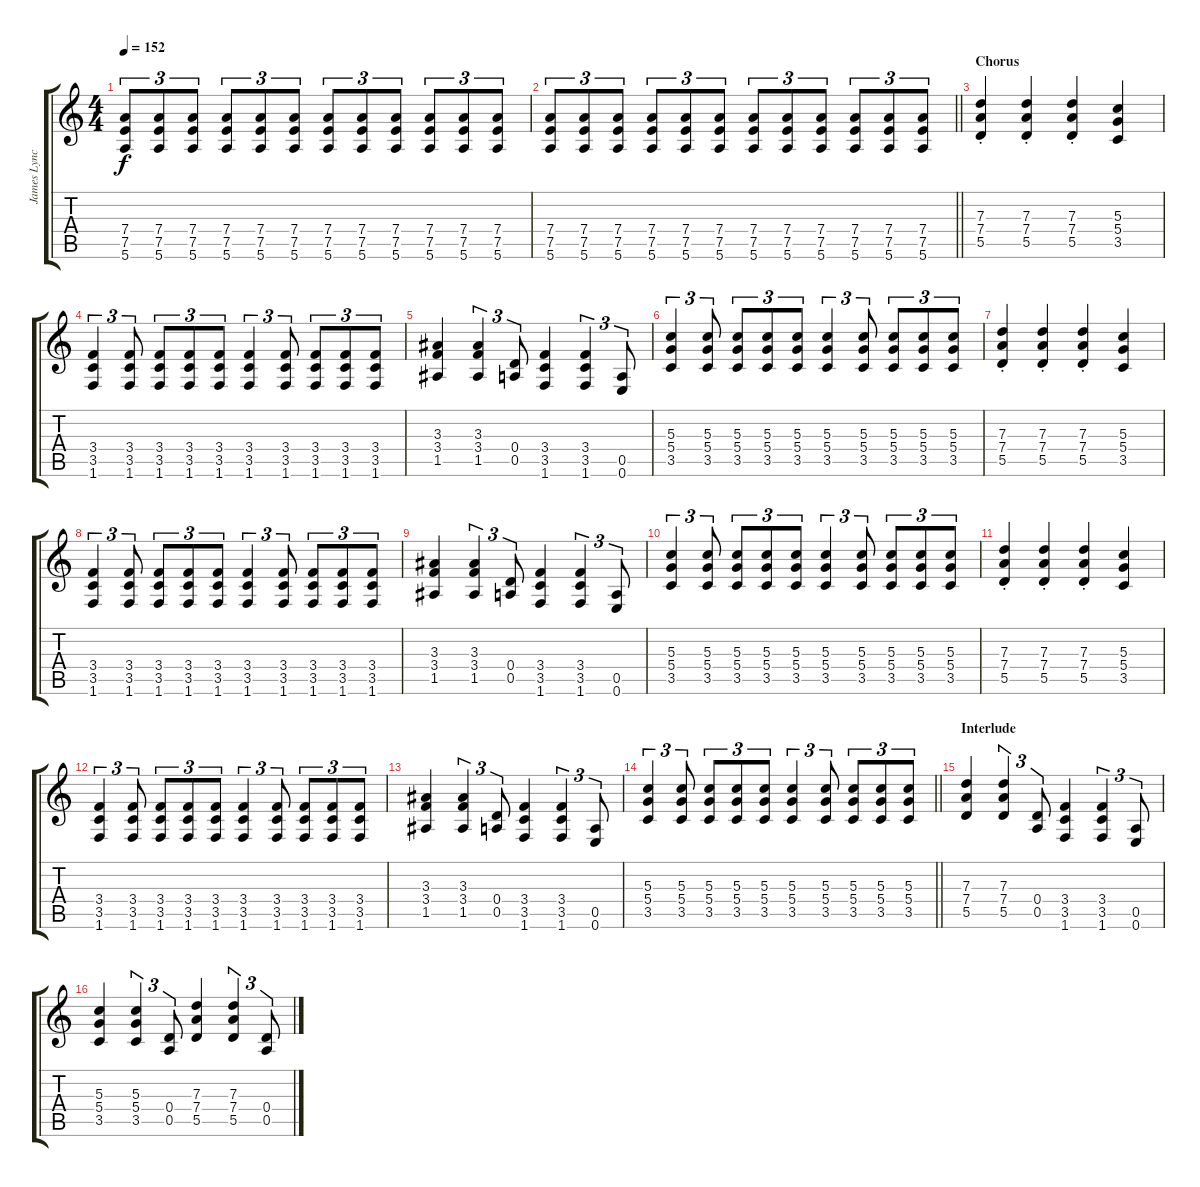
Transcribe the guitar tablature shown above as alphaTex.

\track ("James Lynch (Guitar Right)" "James Lync") {instrument distortionguitar}
\staff {score tabs}
\tuning (E4 B3 G3 D3 A2 E2) {hide}
\ts (4 4)
\tempo 152
\clef g2
\ks c
(7.4 7.5 5.6).8{tu (3 2) dy f} (7.4 7.5 5.6).8{tu (3 2)} (7.4 7.5 5.6).8{tu (3 2)} (7.4 7.5 5.6).8{tu (3 2)} (7.4 7.5 5.6).8{tu (3 2)} (7.4 7.5 5.6).8{tu (3 2)} (7.4 7.5 5.6).8{tu (3 2)} (7.4 7.5 5.6).8{tu (3 2)} (7.4 7.5 5.6).8{tu (3 2)} (7.4 7.5 5.6).8{tu (3 2)} (7.4 7.5 5.6).8{tu (3 2)} (7.4 7.5 5.6).8{tu (3 2)} |
\barLineRight lightlight
(7.4 7.5 5.6).8{tu (3 2)} (7.4 7.5 5.6).8{tu (3 2)} (7.4 7.5 5.6).8{tu (3 2)} (7.4 7.5 5.6).8{tu (3 2)} (7.4 7.5 5.6).8{tu (3 2)} (7.4 7.5 5.6).8{tu (3 2)} (7.4 7.5 5.6).8{tu (3 2)} (7.4 7.5 5.6).8{tu (3 2)} (7.4 7.5 5.6).8{tu (3 2)} (7.4 7.5 5.6).8{tu (3 2)} (7.4 7.5 5.6).8{tu (3 2)} (7.4 7.5 5.6).8{tu (3 2)} |
\section ("" "Chorus")
(7.3{st} 7.4{st} 5.5{st}).4 (7.3{st} 7.4{st} 5.5{st}).4 (7.3{st} 7.4{st} 5.5{st}).4 (5.3 5.4 3.5).4 |
(3.4 3.5 1.6).4{tu (3 2)} (3.4 3.5 1.6).8{tu (3 2)} (3.4 3.5 1.6).8{tu (3 2)} (3.4 3.5 1.6).8{tu (3 2)} (3.4 3.5 1.6).8{tu (3 2)} (3.4 3.5 1.6).4{tu (3 2)} (3.4 3.5 1.6).8{tu (3 2)} (3.4 3.5 1.6).8{tu (3 2)} (3.4 3.5 1.6).8{tu (3 2)} (3.4 3.5 1.6).8{tu (3 2)} |
(3.3 3.4 1.5).4 (3.3 3.4 1.5).4{tu (3 2)} (0.4 0.5).8{tu (3 2)} (3.4 3.5 1.6).4 (3.4 3.5 1.6).4{tu (3 2)} (0.5 0.6).8{tu (3 2)} |
(5.3 5.4 3.5).4{tu (3 2)} (5.3 5.4 3.5).8{tu (3 2)} (5.3 5.4 3.5).8{tu (3 2)} (5.3 5.4 3.5).8{tu (3 2)} (5.3 5.4 3.5).8{tu (3 2)} (5.3 5.4 3.5).4{tu (3 2)} (5.3 5.4 3.5).8{tu (3 2)} (5.3 5.4 3.5).8{tu (3 2)} (5.3 5.4 3.5).8{tu (3 2)} (5.3 5.4 3.5).8{tu (3 2)} |
(7.3{st} 7.4{st} 5.5{st}).4 (7.3{st} 7.4{st} 5.5{st}).4 (7.3{st} 7.4{st} 5.5{st}).4 (5.3 5.4 3.5).4 |
(3.4 3.5 1.6).4{tu (3 2)} (3.4 3.5 1.6).8{tu (3 2)} (3.4 3.5 1.6).8{tu (3 2)} (3.4 3.5 1.6).8{tu (3 2)} (3.4 3.5 1.6).8{tu (3 2)} (3.4 3.5 1.6).4{tu (3 2)} (3.4 3.5 1.6).8{tu (3 2)} (3.4 3.5 1.6).8{tu (3 2)} (3.4 3.5 1.6).8{tu (3 2)} (3.4 3.5 1.6).8{tu (3 2)} |
(3.3 3.4 1.5).4 (3.3 3.4 1.5).4{tu (3 2)} (0.4 0.5).8{tu (3 2)} (3.4 3.5 1.6).4 (3.4 3.5 1.6).4{tu (3 2)} (0.5 0.6).8{tu (3 2)} |
(5.3 5.4 3.5).4{tu (3 2)} (5.3 5.4 3.5).8{tu (3 2)} (5.3 5.4 3.5).8{tu (3 2)} (5.3 5.4 3.5).8{tu (3 2)} (5.3 5.4 3.5).8{tu (3 2)} (5.3 5.4 3.5).4{tu (3 2)} (5.3 5.4 3.5).8{tu (3 2)} (5.3 5.4 3.5).8{tu (3 2)} (5.3 5.4 3.5).8{tu (3 2)} (5.3 5.4 3.5).8{tu (3 2)} |
(7.3{st} 7.4{st} 5.5{st}).4 (7.3{st} 7.4{st} 5.5{st}).4 (7.3{st} 7.4{st} 5.5{st}).4 (5.3 5.4 3.5).4 |
(3.4 3.5 1.6).4{tu (3 2)} (3.4 3.5 1.6).8{tu (3 2)} (3.4 3.5 1.6).8{tu (3 2)} (3.4 3.5 1.6).8{tu (3 2)} (3.4 3.5 1.6).8{tu (3 2)} (3.4 3.5 1.6).4{tu (3 2)} (3.4 3.5 1.6).8{tu (3 2)} (3.4 3.5 1.6).8{tu (3 2)} (3.4 3.5 1.6).8{tu (3 2)} (3.4 3.5 1.6).8{tu (3 2)} |
(3.3 3.4 1.5).4 (3.3 3.4 1.5).4{tu (3 2)} (0.4 0.5).8{tu (3 2)} (3.4 3.5 1.6).4 (3.4 3.5 1.6).4{tu (3 2)} (0.5 0.6).8{tu (3 2)} |
\barLineRight lightlight
(5.3 5.4 3.5).4{tu (3 2)} (5.3 5.4 3.5).8{tu (3 2)} (5.3 5.4 3.5).8{tu (3 2)} (5.3 5.4 3.5).8{tu (3 2)} (5.3 5.4 3.5).8{tu (3 2)} (5.3 5.4 3.5).4{tu (3 2)} (5.3 5.4 3.5).8{tu (3 2)} (5.3 5.4 3.5).8{tu (3 2)} (5.3 5.4 3.5).8{tu (3 2)} (5.3 5.4 3.5).8{tu (3 2)} |
\section ("" "Interlude")
(7.3 7.4 5.5).4 (7.3 7.4 5.5).4{tu (3 2)} (0.4 0.5).8{tu (3 2)} (3.4 3.5 1.6).4 (3.4 3.5 1.6).4{tu (3 2)} (0.5 0.6).8{tu (3 2)} |
(5.3 5.4 3.5).4 (5.3 5.4 3.5).4{tu (3 2)} (0.4 0.5).8{tu (3 2)} (7.3 7.4 5.5).4 (7.3 7.4 5.5).4{tu (3 2)} (0.4 0.5).8{tu (3 2)}
